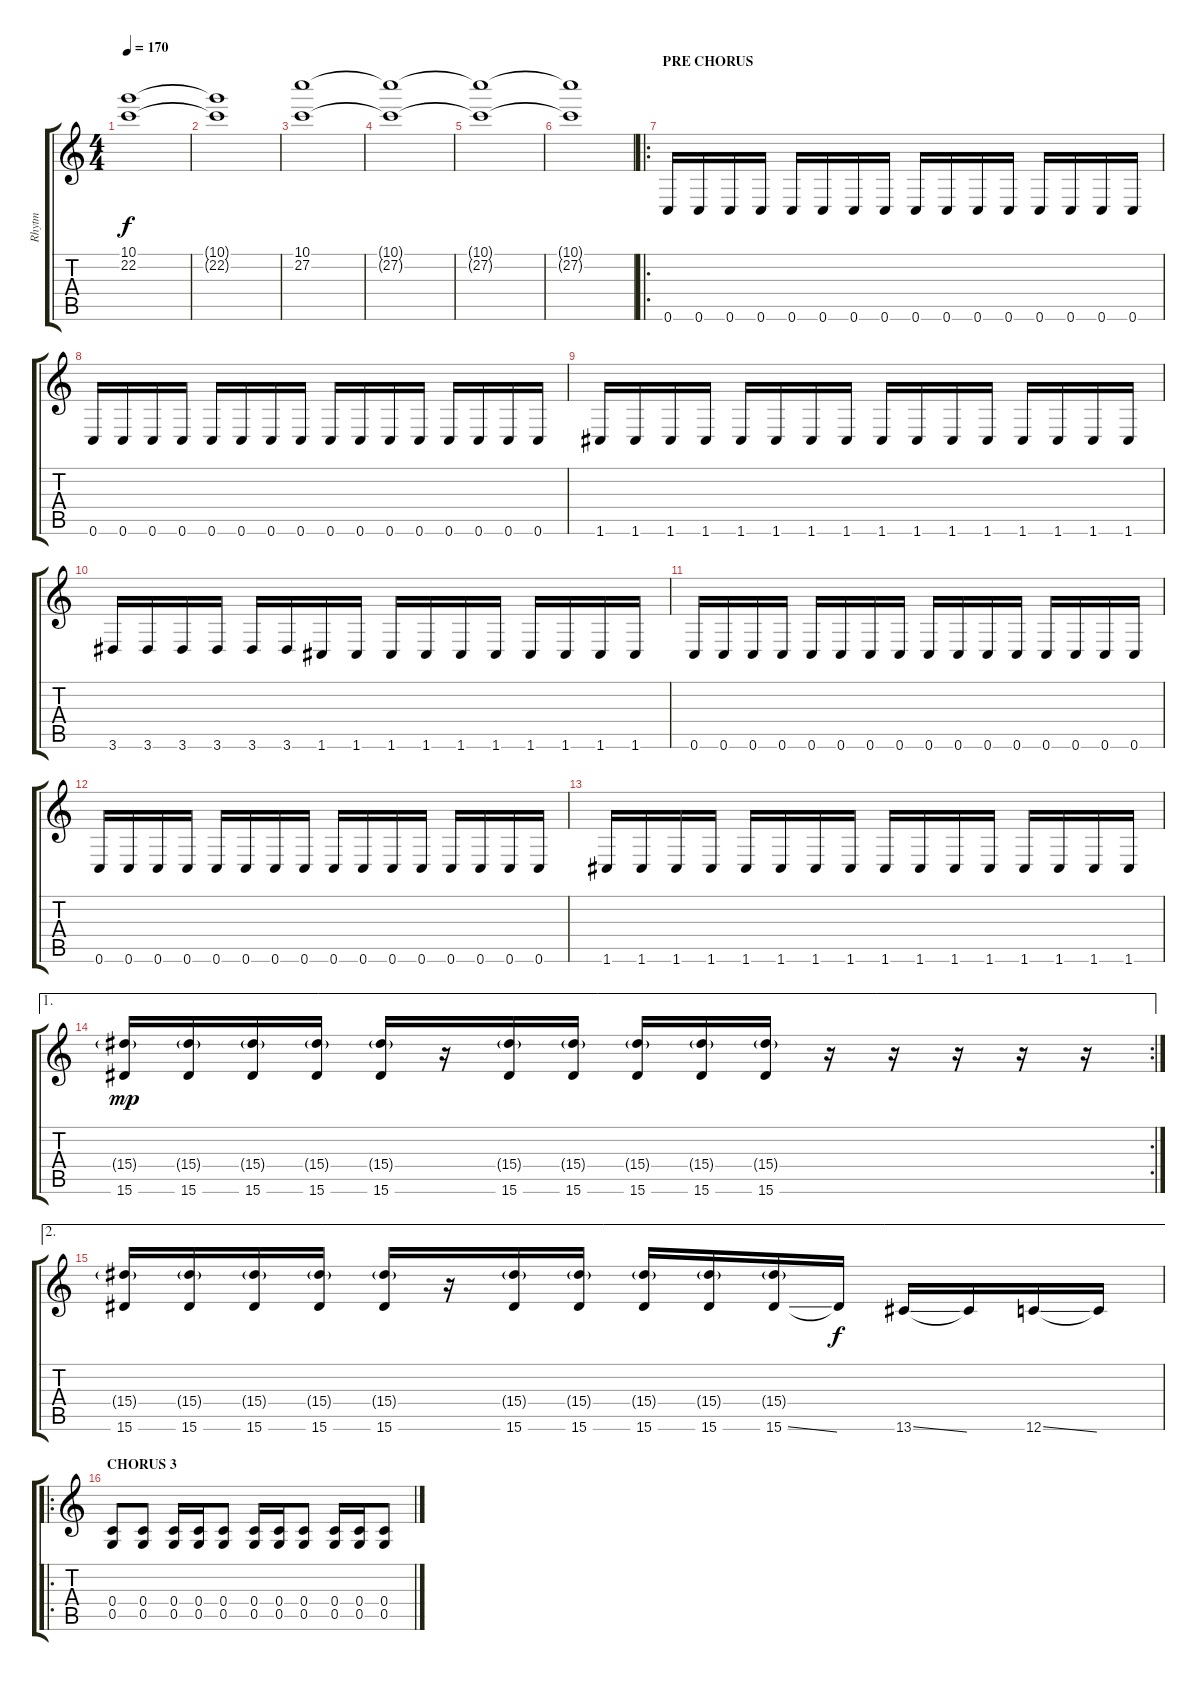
\track ("Rhytm" "Rhytm") {instrument distortionguitar}
\staff {score tabs}
\tuning (D4 A3 F3 C3 G2 C2) {hide}
\ts (4 4)
\tempo 170
\clef g2
\ks c
(10.1{t} 22.2{t}).1{dy f} |
(10.1{t} 22.2{t}).1 |
(10.1 27.2).1 |
(10.1{t} 27.2{t}).1 |
(10.1{t} 27.2{t}).1 |
(10.1{t} 27.2{t}).1 |
\ro
\section ("" "PRE CHORUS")
0.6.16{instrument distortionguitar} 0.6.16 0.6.16 0.6.16 0.6.16 0.6.16 0.6.16 0.6.16 0.6.16 0.6.16 0.6.16 0.6.16 0.6.16 0.6.16 0.6.16 0.6.16 |
0.6.16 0.6.16 0.6.16 0.6.16 0.6.16 0.6.16 0.6.16 0.6.16 0.6.16 0.6.16 0.6.16 0.6.16 0.6.16 0.6.16 0.6.16 0.6.16 |
1.6.16 1.6.16 1.6.16 1.6.16 1.6.16 1.6.16 1.6.16 1.6.16 1.6.16 1.6.16 1.6.16 1.6.16 1.6.16 1.6.16 1.6.16 1.6.16 |
3.6.16 3.6.16 3.6.16 3.6.16 3.6.16 3.6.16 1.6.16 1.6.16 1.6.16 1.6.16 1.6.16 1.6.16 1.6.16 1.6.16 1.6.16 1.6.16 |
0.6.16 0.6.16 0.6.16 0.6.16 0.6.16 0.6.16 0.6.16 0.6.16 0.6.16 0.6.16 0.6.16 0.6.16 0.6.16 0.6.16 0.6.16 0.6.16 |
0.6.16 0.6.16 0.6.16 0.6.16 0.6.16 0.6.16 0.6.16 0.6.16 0.6.16 0.6.16 0.6.16 0.6.16 0.6.16 0.6.16 0.6.16 0.6.16 |
1.6.16 1.6.16 1.6.16 1.6.16 1.6.16 1.6.16 1.6.16 1.6.16 1.6.16 1.6.16 1.6.16 1.6.16 1.6.16 1.6.16 1.6.16 1.6.16 |
\ae 1
\rc 2
(15.4{g} 15.6).16{dy mp} (15.4{g} 15.6).16 (15.4{g} 15.6).16 (15.4{g} 15.6).16 (15.4{g} 15.6).16 r.16 (15.4{g} 15.6).16 (15.4{g} 15.6).16 (15.4{g} 15.6).16 (15.4{g} 15.6).16 (15.4{g} 15.6).16 r.16 r.16 r.16 r.16 r.16 |
\ae 2
(15.4{g} 15.6).16 (15.4{g} 15.6).16 (15.4{g} 15.6).16 (15.4{g} 15.6).16 (15.4{g} 15.6).16 r.16 (15.4{g} 15.6).16 (15.4{g} 15.6).16 (15.4{g} 15.6).16 (15.4{g} 15.6).16 (15.4{g} 15.6{ss}).16 15.6{t}.16{dy f} 13.6{ss}.16 13.6{t}.16 12.6{ss}.16 12.6{t}.16 |
\ro
\section ("" "CHORUS 3")
(0.4 0.5).8{instrument distortionguitar} (0.4 0.5).8 (0.4 0.5).16 (0.4 0.5).16 (0.4 0.5).8 (0.4 0.5).16 (0.4 0.5).16 (0.4 0.5).8 (0.4 0.5).16 (0.4 0.5).16 (0.4 0.5).8
